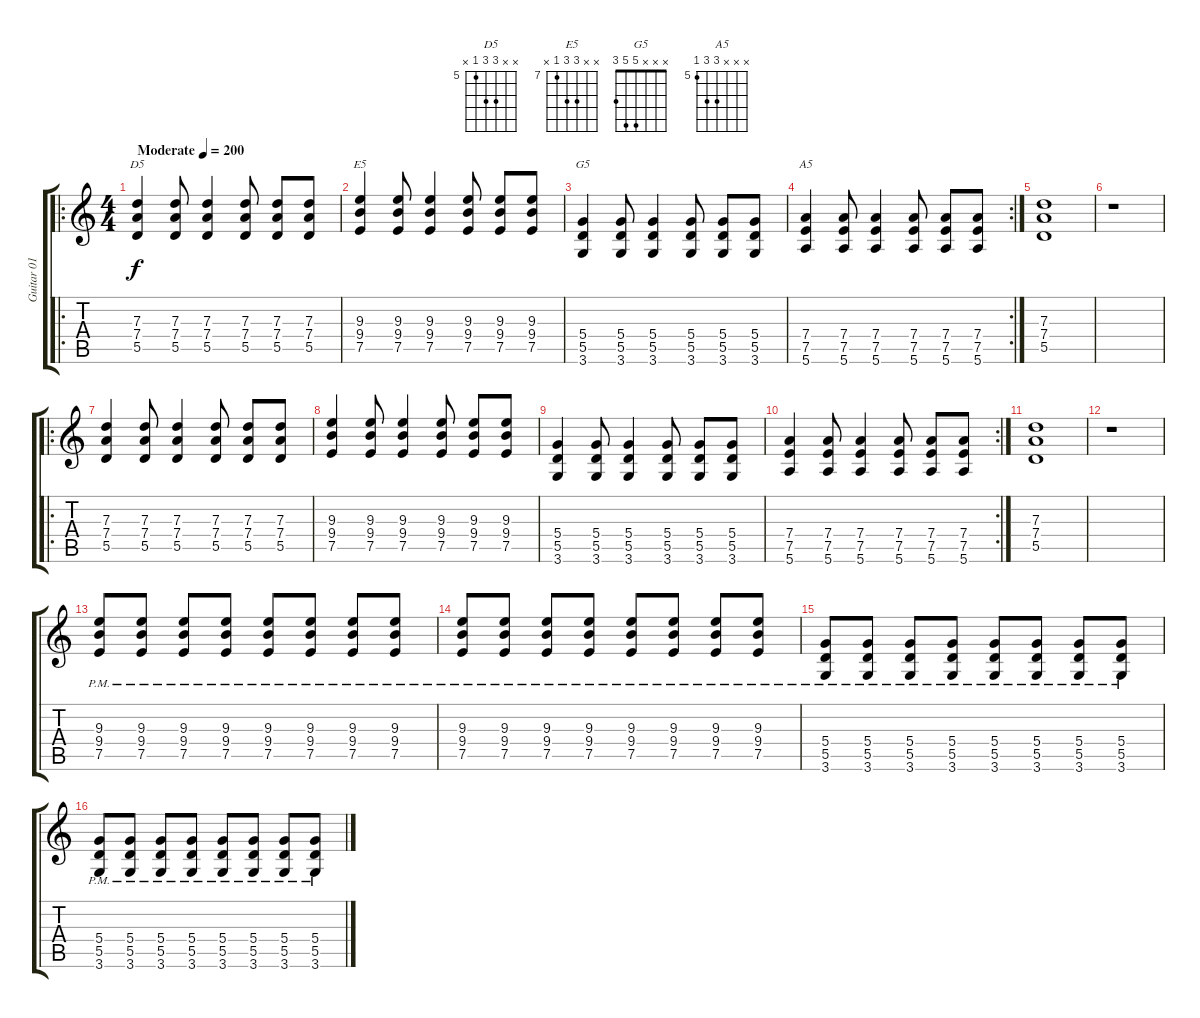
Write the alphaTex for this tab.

\track ("Guitar 01 " "Guitar 01 ") {instrument distortionguitar}
\staff {score tabs}
\tuning (E4 B3 G3 D3 A2 E2) {hide}
\chord ("D5" x x 7 7 5 x) {firstfret 5}
\chord ("E5" x x 9 9 7 x) {firstfret 7}
\chord ("G5" x x x 5 5 3)
\chord ("A5" x x x 7 7 5) {firstfret 5}
\ro
\ts (4 4)
\tempo (200 "Moderate")
\clef g2
\ks c
(7.3 7.4 5.5).4{ch "D5" dy f instrument distortionguitar} (7.3 7.4 5.5).8 (7.3 7.4 5.5).4 (7.3 7.4 5.5).8 (7.3 7.4 5.5).8 (7.3 7.4 5.5).8 |
(9.3 9.4 7.5).4{ch "E5"} (9.3 9.4 7.5).8 (9.3 9.4 7.5).4 (9.3 9.4 7.5).8 (9.3 9.4 7.5).8 (9.3 9.4 7.5).8 |
(5.4 5.5 3.6).4{ch "G5"} (5.4 5.5 3.6).8 (5.4 5.5 3.6).4 (5.4 5.5 3.6).8 (5.4 5.5 3.6).8 (5.4 5.5 3.6).8 |
\rc 2
(7.4 7.5 5.6).4{ch "A5"} (7.4 7.5 5.6).8 (7.4 7.5 5.6).4 (7.4 7.5 5.6).8 (7.4 7.5 5.6).8 (7.4 7.5 5.6).8 |
(7.3 7.4 5.5).1 |
r.1 |
\ro
(7.3 7.4 5.5).4 (7.3 7.4 5.5).8 (7.3 7.4 5.5).4 (7.3 7.4 5.5).8 (7.3 7.4 5.5).8 (7.3 7.4 5.5).8 |
(9.3 9.4 7.5).4 (9.3 9.4 7.5).8 (9.3 9.4 7.5).4 (9.3 9.4 7.5).8 (9.3 9.4 7.5).8 (9.3 9.4 7.5).8 |
(5.4 5.5 3.6).4 (5.4 5.5 3.6).8 (5.4 5.5 3.6).4 (5.4 5.5 3.6).8 (5.4 5.5 3.6).8 (5.4 5.5 3.6).8 |
\rc 2
(7.4 7.5 5.6).4 (7.4 7.5 5.6).8 (7.4 7.5 5.6).4 (7.4 7.5 5.6).8 (7.4 7.5 5.6).8 (7.4 7.5 5.6).8 |
(7.3 7.4 5.5).1 |
r.1 |
(9.3{pm} 9.4{pm} 7.5{pm}).8 (9.3{pm} 9.4{pm} 7.5{pm}).8 (9.3{pm} 9.4{pm} 7.5{pm}).8 (9.3{pm} 9.4{pm} 7.5{pm}).8 (9.3{pm} 9.4{pm} 7.5{pm}).8 (9.3{pm} 9.4{pm} 7.5{pm}).8 (9.3{pm} 9.4{pm} 7.5{pm}).8 (9.3{pm} 9.4{pm} 7.5{pm}).8 |
(9.3{pm} 9.4{pm} 7.5{pm}).8 (9.3{pm} 9.4{pm} 7.5{pm}).8 (9.3{pm} 9.4{pm} 7.5{pm}).8 (9.3{pm} 9.4{pm} 7.5{pm}).8 (9.3{pm} 9.4{pm} 7.5{pm}).8 (9.3{pm} 9.4{pm} 7.5{pm}).8 (9.3{pm} 9.4{pm} 7.5{pm}).8 (9.3{pm} 9.4{pm} 7.5{pm}).8 |
(5.4{pm} 5.5{pm} 3.6{pm}).8 (5.4{pm} 5.5{pm} 3.6{pm}).8 (5.4{pm} 5.5{pm} 3.6{pm}).8 (5.4{pm} 5.5{pm} 3.6{pm}).8 (5.4{pm} 5.5{pm} 3.6{pm}).8 (5.4{pm} 5.5{pm} 3.6{pm}).8 (5.4{pm} 5.5{pm} 3.6{pm}).8 (5.4{pm} 5.5{pm} 3.6{pm}).8 |
(5.4{pm} 5.5{pm} 3.6{pm}).8 (5.4{pm} 5.5{pm} 3.6{pm}).8 (5.4{pm} 5.5{pm} 3.6{pm}).8 (5.4{pm} 5.5{pm} 3.6{pm}).8 (5.4{pm} 5.5{pm} 3.6{pm}).8 (5.4{pm} 5.5{pm} 3.6{pm}).8 (5.4{pm} 5.5{pm} 3.6{pm}).8 (5.4{pm} 5.5{pm} 3.6{pm}).8
